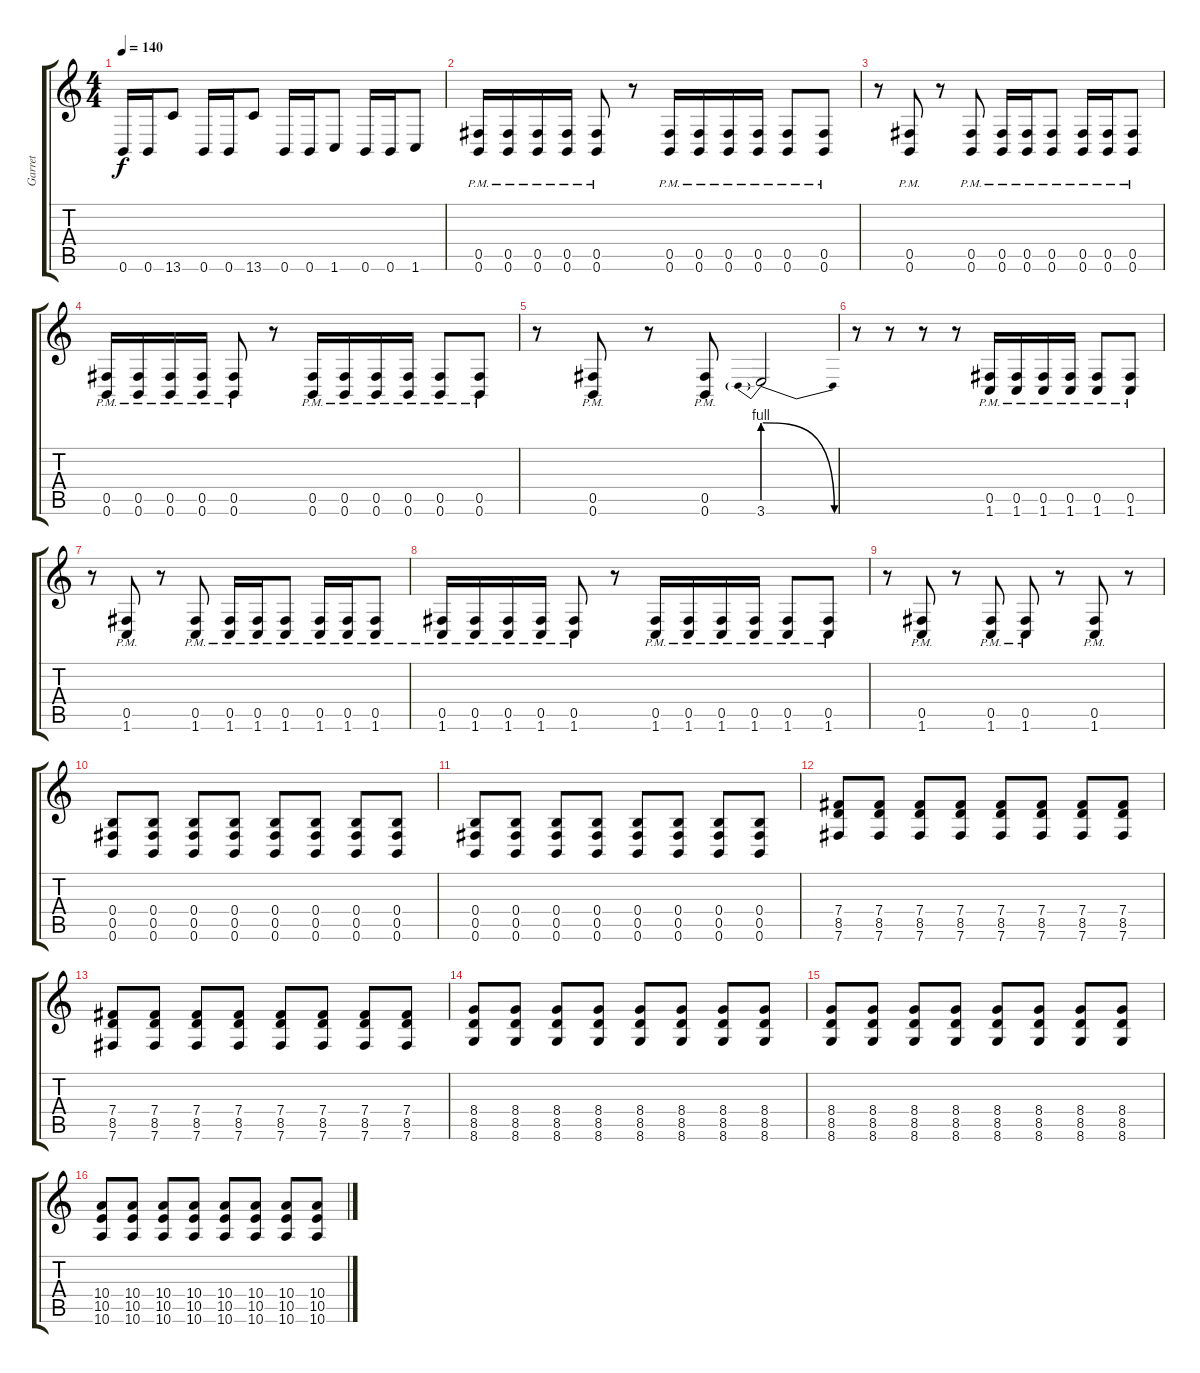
\track ("Garret" "Garret") {instrument distortionguitar}
\staff {score tabs}
\tuning (Db4 Ab3 E3 B2 Gb2 B1) {hide}
\ts (4 4)
\tempo 140
\clef g2
\ks c
0.6.16{dy f} 0.6.16 13.6.8 0.6.16 0.6.16 13.6.8 0.6.16 0.6.16 1.6.8 0.6.16 0.6.16 1.6.8 |
(0.5{pm} 0.6{pm}).16 (0.5{pm} 0.6{pm}).16 (0.5{pm} 0.6{pm}).16 (0.5{pm} 0.6{pm}).16 (0.5{pm} 0.6{pm}).8 r.8 (0.5{pm} 0.6{pm}).16 (0.5{pm} 0.6{pm}).16 (0.5{pm} 0.6{pm}).16 (0.5{pm} 0.6{pm}).16 (0.5{pm} 0.6{pm}).8 (0.5{pm} 0.6{pm}).8 |
r.8 (0.5{pm} 0.6{pm}).8 r.8 (0.5{pm} 0.6{pm}).8 (0.5{pm} 0.6{pm}).16 (0.5{pm} 0.6{pm}).16 (0.5{pm} 0.6{pm}).8 (0.5{pm} 0.6{pm}).16 (0.5{pm} 0.6{pm}).16 (0.5{pm} 0.6{pm}).8 |
(0.5{pm} 0.6{pm}).16 (0.5{pm} 0.6{pm}).16 (0.5{pm} 0.6{pm}).16 (0.5{pm} 0.6{pm}).16 (0.5{pm} 0.6{pm}).8 r.8 (0.5{pm} 0.6{pm}).16 (0.5{pm} 0.6{pm}).16 (0.5{pm} 0.6{pm}).16 (0.5{pm} 0.6{pm}).16 (0.5{pm} 0.6{pm}).8 (0.5{pm} 0.6{pm}).8 |
r.8 (0.5{pm} 0.6{pm}).8 r.8 (0.5{pm} 0.6{pm}).8 3.6{be (prebendrelease 0 4 60 0)}.2 |
r.8 r.8 r.8 r.8 (0.5{pm} 1.6{pm}).16 (0.5{pm} 1.6{pm}).16 (0.5{pm} 1.6{pm}).16 (0.5{pm} 1.6{pm}).16 (0.5{pm} 1.6{pm}).8 (0.5{pm} 1.6{pm}).8 |
r.8 (0.5{pm} 1.6{pm}).8 r.8 (0.5{pm} 1.6{pm}).8 (0.5{pm} 1.6{pm}).16 (0.5{pm} 1.6{pm}).16 (0.5{pm} 1.6{pm}).8 (0.5{pm} 1.6{pm}).16 (0.5{pm} 1.6{pm}).16 (0.5{pm} 1.6{pm}).8 |
(0.5{pm} 1.6{pm}).16 (0.5{pm} 1.6{pm}).16 (0.5{pm} 1.6{pm}).16 (0.5{pm} 1.6{pm}).16 (0.5{pm} 1.6{pm}).8 r.8 (0.5{pm} 1.6{pm}).16 (0.5{pm} 1.6{pm}).16 (0.5{pm} 1.6{pm}).16 (0.5{pm} 1.6{pm}).16 (0.5{pm} 1.6{pm}).8 (0.5{pm} 1.6{pm}).8 |
r.8 (0.5{pm} 1.6{pm}).8 r.8 (0.5{pm} 1.6{pm}).8 (0.5{pm} 1.6{pm}).8 r.8 (0.5{pm} 1.6{pm}).8 r.8 |
(0.4 0.5 0.6).8 (0.4 0.5 0.6).8 (0.4 0.5 0.6).8 (0.4 0.5 0.6).8 (0.4 0.5 0.6).8 (0.4 0.5 0.6).8 (0.4 0.5 0.6).8 (0.4 0.5 0.6).8 |
(0.4 0.5 0.6).8 (0.4 0.5 0.6).8 (0.4 0.5 0.6).8 (0.4 0.5 0.6).8 (0.4 0.5 0.6).8 (0.4 0.5 0.6).8 (0.4 0.5 0.6).8 (0.4 0.5 0.6).8 |
(7.4 8.5 7.6).8 (7.4 8.5 7.6).8 (7.4 8.5 7.6).8 (7.4 8.5 7.6).8 (7.4 8.5 7.6).8 (7.4 8.5 7.6).8 (7.4 8.5 7.6).8 (7.4 8.5 7.6).8 |
(7.4 8.5 7.6).8 (7.4 8.5 7.6).8 (7.4 8.5 7.6).8 (7.4 8.5 7.6).8 (7.4 8.5 7.6).8 (7.4 8.5 7.6).8 (7.4 8.5 7.6).8 (7.4 8.5 7.6).8 |
(8.4 8.5 8.6).8 (8.4 8.5 8.6).8 (8.4 8.5 8.6).8 (8.4 8.5 8.6).8 (8.4 8.5 8.6).8 (8.4 8.5 8.6).8 (8.4 8.5 8.6).8 (8.4 8.5 8.6).8 |
(8.4 8.5 8.6).8 (8.4 8.5 8.6).8 (8.4 8.5 8.6).8 (8.4 8.5 8.6).8 (8.4 8.5 8.6).8 (8.4 8.5 8.6).8 (8.4 8.5 8.6).8 (8.4 8.5 8.6).8 |
(10.4 10.5 10.6).8 (10.4 10.5 10.6).8 (10.4 10.5 10.6).8 (10.4 10.5 10.6).8 (10.4 10.5 10.6).8 (10.4 10.5 10.6).8 (10.4 10.5 10.6).8 (10.4 10.5 10.6).8
